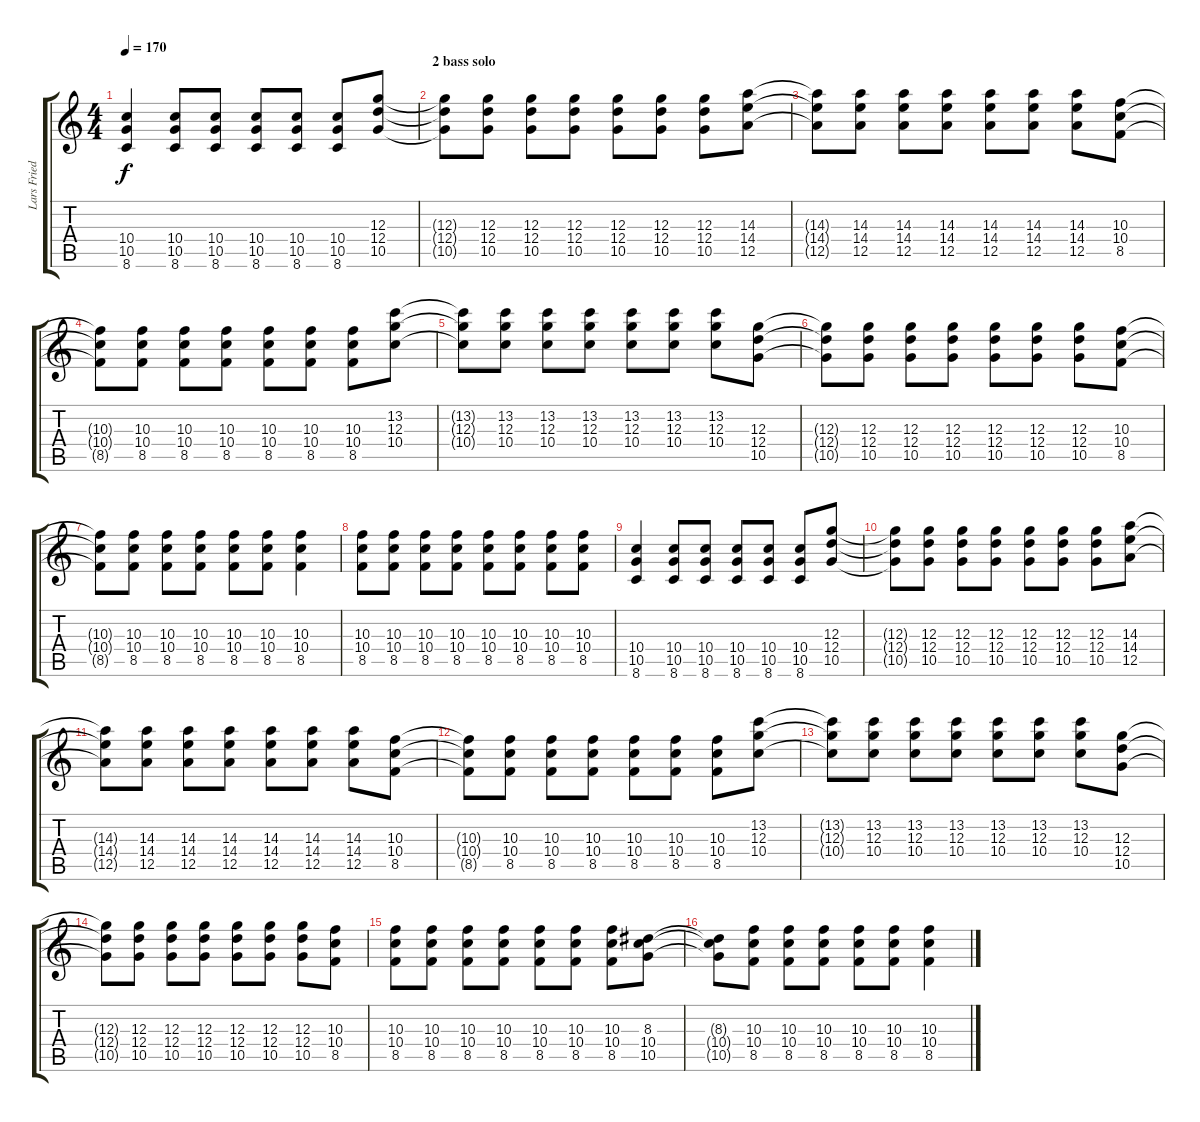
\track ("Lars Friedricksen" "Lars Fried") {instrument overdrivenguitar}
\staff {score tabs}
\tuning (E4 B3 G3 D3 A2 E2) {hide}
\ts (4 4)
\tempo 170
\clef g2
\ks c
(10.4 10.5 8.6).4{dy f} (10.4 10.5 8.6).8 (10.4 10.5 8.6).8 (10.4 10.5 8.6).8 (10.4 10.5 8.6).8 (10.4 10.5 8.6).8 (12.3 12.4 10.5).8 |
\section ("" "2 bass solo")
(12.3{t} 12.4{t} 10.5{t}).8 (12.3 12.4 10.5).8 (12.3 12.4 10.5).8 (12.3 12.4 10.5).8 (12.3 12.4 10.5).8 (12.3 12.4 10.5).8 (12.3 12.4 10.5).8 (14.3 14.4 12.5).8 |
(14.3{t} 14.4{t} 12.5{t}).8 (14.3 14.4 12.5).8 (14.3 14.4 12.5).8 (14.3 14.4 12.5).8 (14.3 14.4 12.5).8 (14.3 14.4 12.5).8 (14.3 14.4 12.5).8 (10.3 10.4 8.5).8 |
(10.3{t} 10.4{t} 8.5{t}).8 (10.3 10.4 8.5).8 (10.3 10.4 8.5).8 (10.3 10.4 8.5).8 (10.3 10.4 8.5).8 (10.3 10.4 8.5).8 (10.3 10.4 8.5).8 (13.2 12.3 10.4).8 |
(13.2{t} 12.3{t} 10.4{t}).8 (13.2 12.3 10.4).8 (13.2 12.3 10.4).8 (13.2 12.3 10.4).8 (13.2 12.3 10.4).8 (13.2 12.3 10.4).8 (13.2 12.3 10.4).8 (12.3 12.4 10.5).8 |
(12.3{t} 12.4{t} 10.5{t}).8 (12.3 12.4 10.5).8 (12.3 12.4 10.5).8 (12.3 12.4 10.5).8 (12.3 12.4 10.5).8 (12.3 12.4 10.5).8 (12.3 12.4 10.5).8 (10.3 10.4 8.5).8 |
(10.3{t} 10.4{t} 8.5{t}).8 (10.3 10.4 8.5).8 (10.3 10.4 8.5).8 (10.3 10.4 8.5).8 (10.3 10.4 8.5).8 (10.3 10.4 8.5).8 (10.3 10.4 8.5).4 |
(10.3 10.4 8.5).8 (10.3 10.4 8.5).8 (10.3 10.4 8.5).8 (10.3 10.4 8.5).8 (10.3 10.4 8.5).8 (10.3 10.4 8.5).8 (10.3 10.4 8.5).8 (10.3 10.4 8.5).8 |
(10.4 10.5 8.6).4 (10.4 10.5 8.6).8 (10.4 10.5 8.6).8 (10.4 10.5 8.6).8 (10.4 10.5 8.6).8 (10.4 10.5 8.6).8 (12.3 12.4 10.5).8 |
(12.3{t} 12.4{t} 10.5{t}).8 (12.3 12.4 10.5).8 (12.3 12.4 10.5).8 (12.3 12.4 10.5).8 (12.3 12.4 10.5).8 (12.3 12.4 10.5).8 (12.3 12.4 10.5).8 (14.3 14.4 12.5).8 |
(14.3{t} 14.4{t} 12.5{t}).8 (14.3 14.4 12.5).8 (14.3 14.4 12.5).8 (14.3 14.4 12.5).8 (14.3 14.4 12.5).8 (14.3 14.4 12.5).8 (14.3 14.4 12.5).8 (10.3 10.4 8.5).8 |
(10.3{t} 10.4{t} 8.5{t}).8 (10.3 10.4 8.5).8 (10.3 10.4 8.5).8 (10.3 10.4 8.5).8 (10.3 10.4 8.5).8 (10.3 10.4 8.5).8 (10.3 10.4 8.5).8 (13.2 12.3 10.4).8 |
(13.2{t} 12.3{t} 10.4{t}).8 (13.2 12.3 10.4).8 (13.2 12.3 10.4).8 (13.2 12.3 10.4).8 (13.2 12.3 10.4).8 (13.2 12.3 10.4).8 (13.2 12.3 10.4).8 (12.3 12.4 10.5).8 |
(12.3{t} 12.4{t} 10.5{t}).8 (12.3 12.4 10.5).8 (12.3 12.4 10.5).8 (12.3 12.4 10.5).8 (12.3 12.4 10.5).8 (12.3 12.4 10.5).8 (12.3 12.4 10.5).8 (10.3 10.4 8.5).8 |
(10.3 10.4 8.5).8 (10.3 10.4 8.5).8 (10.3 10.4 8.5).8 (10.3 10.4 8.5).8 (10.3 10.4 8.5).8 (10.3 10.4 8.5).8 (10.3 10.4 8.5).8 (8.3 10.4 10.5).8 |
(8.3{t} 10.4{t} 10.5{t}).8 (10.3 10.4 8.5).8 (10.3 10.4 8.5).8 (10.3 10.4 8.5).8 (10.3 10.4 8.5).8 (10.3 10.4 8.5).8 (10.3 10.4 8.5).4
